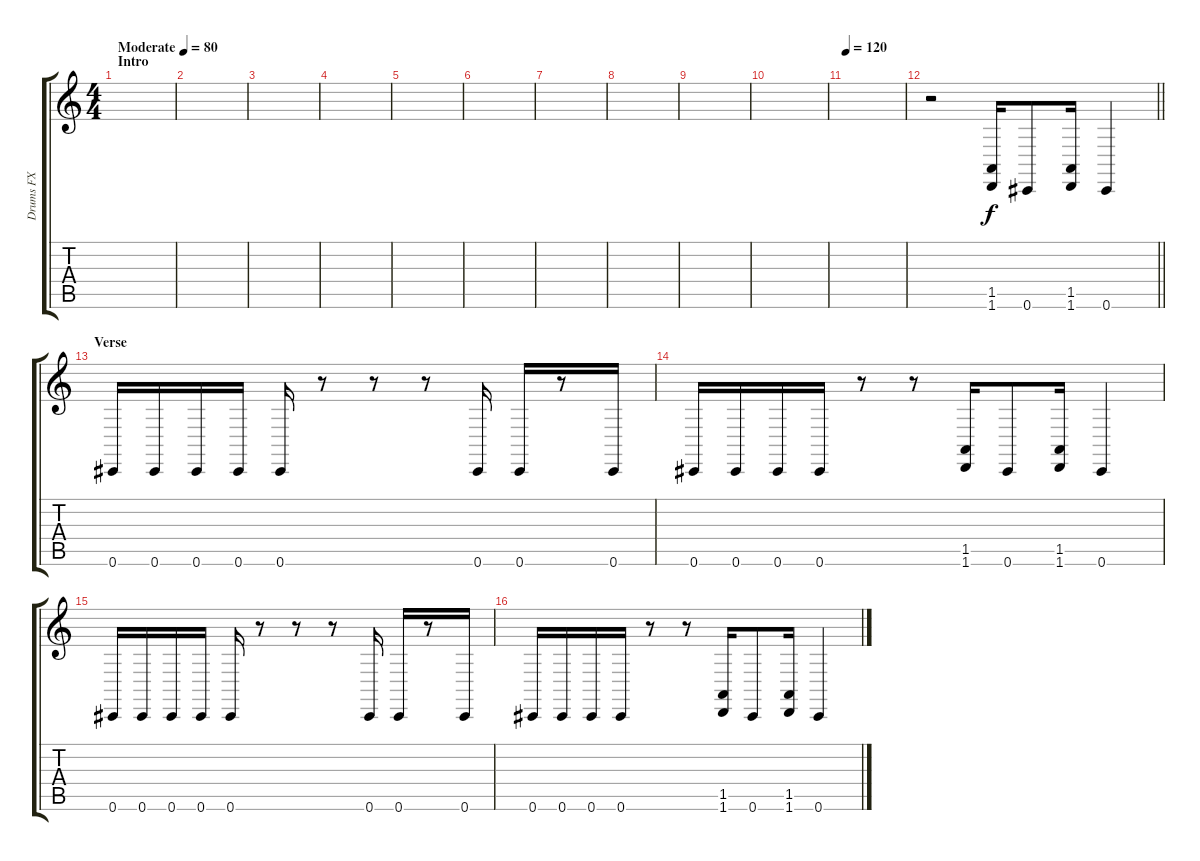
\track ("Drums FX" "Drums FX") {instrument melodictom}
\staff {score tabs}
\tuning (Eb4 Bb3 Gb3 Db3 Ab2 Db2) {hide}
\ts (4 4)
\section ("" "Intro")
\tempo (80 "Moderate")
\clef g2
\ks c
|
|
|
|
|
|
|
|
|
|
\tempo 120
|
\barLineRight lightlight
r.2 (1.5 1.6).16 0.6.8 (1.5 1.6).16 0.6.4 |
\section ("" "Verse")
0.6.16 0.6.16 0.6.16 0.6.16 0.6.16 r.8 r.8 r.8 0.6.16 0.6.16 r.8 0.6.16 |
0.6.16 0.6.16 0.6.16 0.6.16 r.8 r.8 (1.5 1.6).16 0.6.8 (1.5 1.6).16 0.6.4 |
0.6.16 0.6.16 0.6.16 0.6.16 0.6.16 r.8 r.8 r.8 0.6.16 0.6.16 r.8 0.6.16 |
0.6.16 0.6.16 0.6.16 0.6.16 r.8 r.8 (1.5 1.6).16 0.6.8 (1.5 1.6).16 0.6.4
